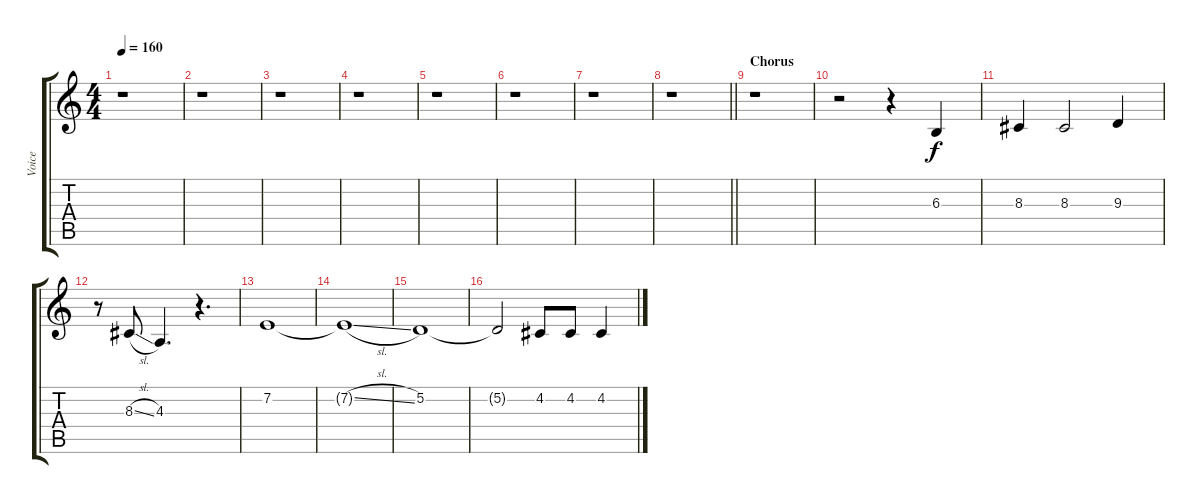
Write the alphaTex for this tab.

\track ("Voice" "Voice") {instrument violin}
\staff {score tabs}
\tuning (D4 A3 F3 C3 G2 C2) {hide}
\ts (4 4)
\tempo 160
\clef g2
\ks c
r.1{dy f} |
r.1 |
r.1 |
r.1 |
r.1 |
r.1 |
r.1 |
\barLineRight lightlight
r.1 |
\section ("" "Chorus")
r.1 |
r.2 r.4 6.3.4 |
8.3.4 8.3.2 9.3.4 |
r.8 8.3{sl}.8 4.3.4{d} r.4{d} |
7.2.1 |
7.2{sl t}.1 |
5.2.1 |
5.2{t}.2 4.2.8 4.2.8 4.2.4
